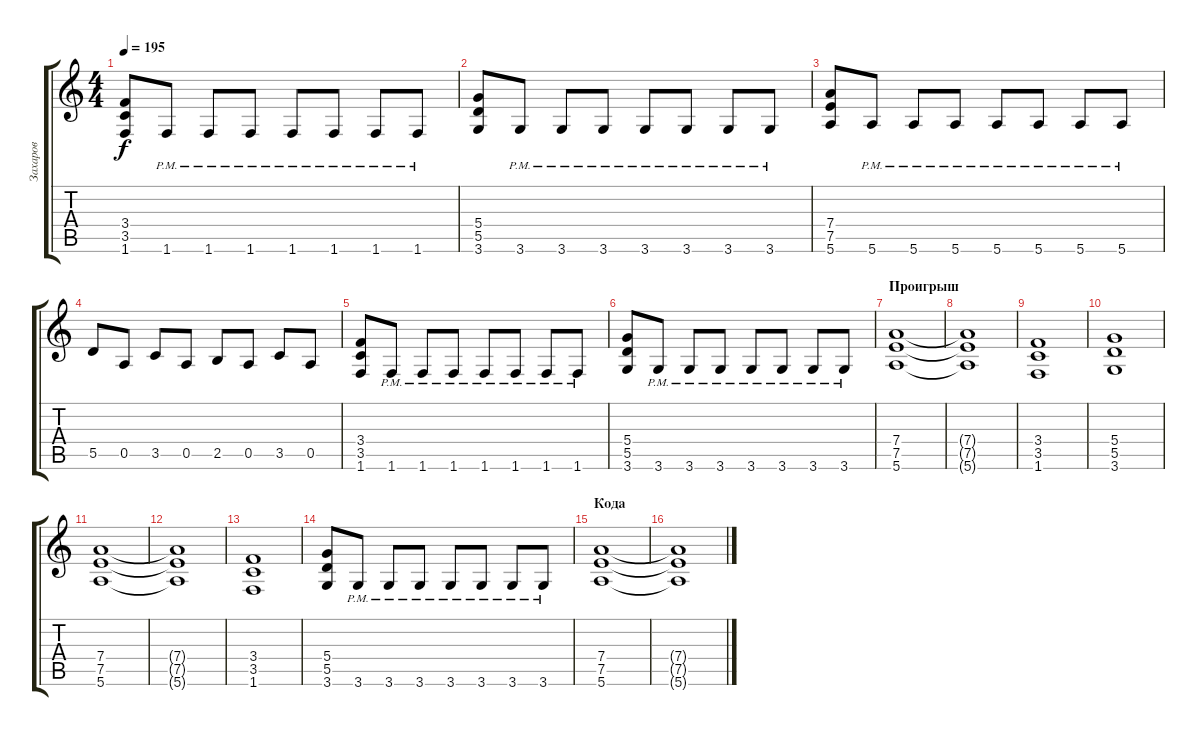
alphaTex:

\track ("Захаров" "Захаров") {instrument distortionguitar}
\staff {score tabs}
\tuning (E4 B3 G3 D3 A2 E2) {hide}
\ts (4 4)
\tempo 195
\clef g2
\ks c
(3.4 3.5 1.6).8{dy f} 1.6{pm}.8 1.6{pm}.8 1.6{pm}.8 1.6{pm}.8 1.6{pm}.8 1.6{pm}.8 1.6{pm}.8 |
(5.4 5.5 3.6).8 3.6{pm}.8 3.6{pm}.8 3.6{pm}.8 3.6{pm}.8 3.6{pm}.8 3.6{pm}.8 3.6{pm}.8 |
(7.4 7.5 5.6).8 5.6{pm}.8 5.6{pm}.8 5.6{pm}.8 5.6{pm}.8 5.6{pm}.8 5.6{pm}.8 5.6{pm}.8 |
5.5.8 0.5.8 3.5.8 0.5.8 2.5.8 0.5.8 3.5.8 0.5.8 |
(3.4 3.5 1.6).8 1.6{pm}.8 1.6{pm}.8 1.6{pm}.8 1.6{pm}.8 1.6{pm}.8 1.6{pm}.8 1.6{pm}.8 |
(5.4 5.5 3.6).8 3.6{pm}.8 3.6{pm}.8 3.6{pm}.8 3.6{pm}.8 3.6{pm}.8 3.6{pm}.8 3.6{pm}.8 |
\section ("" "Проигрыш ")
(7.4 7.5 5.6).1 |
(7.4{t} 7.5{t} 5.6{t}).1 |
(3.4 3.5 1.6).1 |
(5.4 5.5 3.6).1 |
(7.4 7.5 5.6).1 |
(7.4{t} 7.5{t} 5.6{t}).1 |
(3.4 3.5 1.6).1 |
(5.4 5.5 3.6).8 3.6{pm}.8 3.6{pm}.8 3.6{pm}.8 3.6{pm}.8 3.6{pm}.8 3.6{pm}.8 3.6{pm}.8 |
\section ("" "Кода")
(7.4 7.5 5.6).1{volume 0} |
(7.4{t} 7.5{t} 5.6{t}).1
